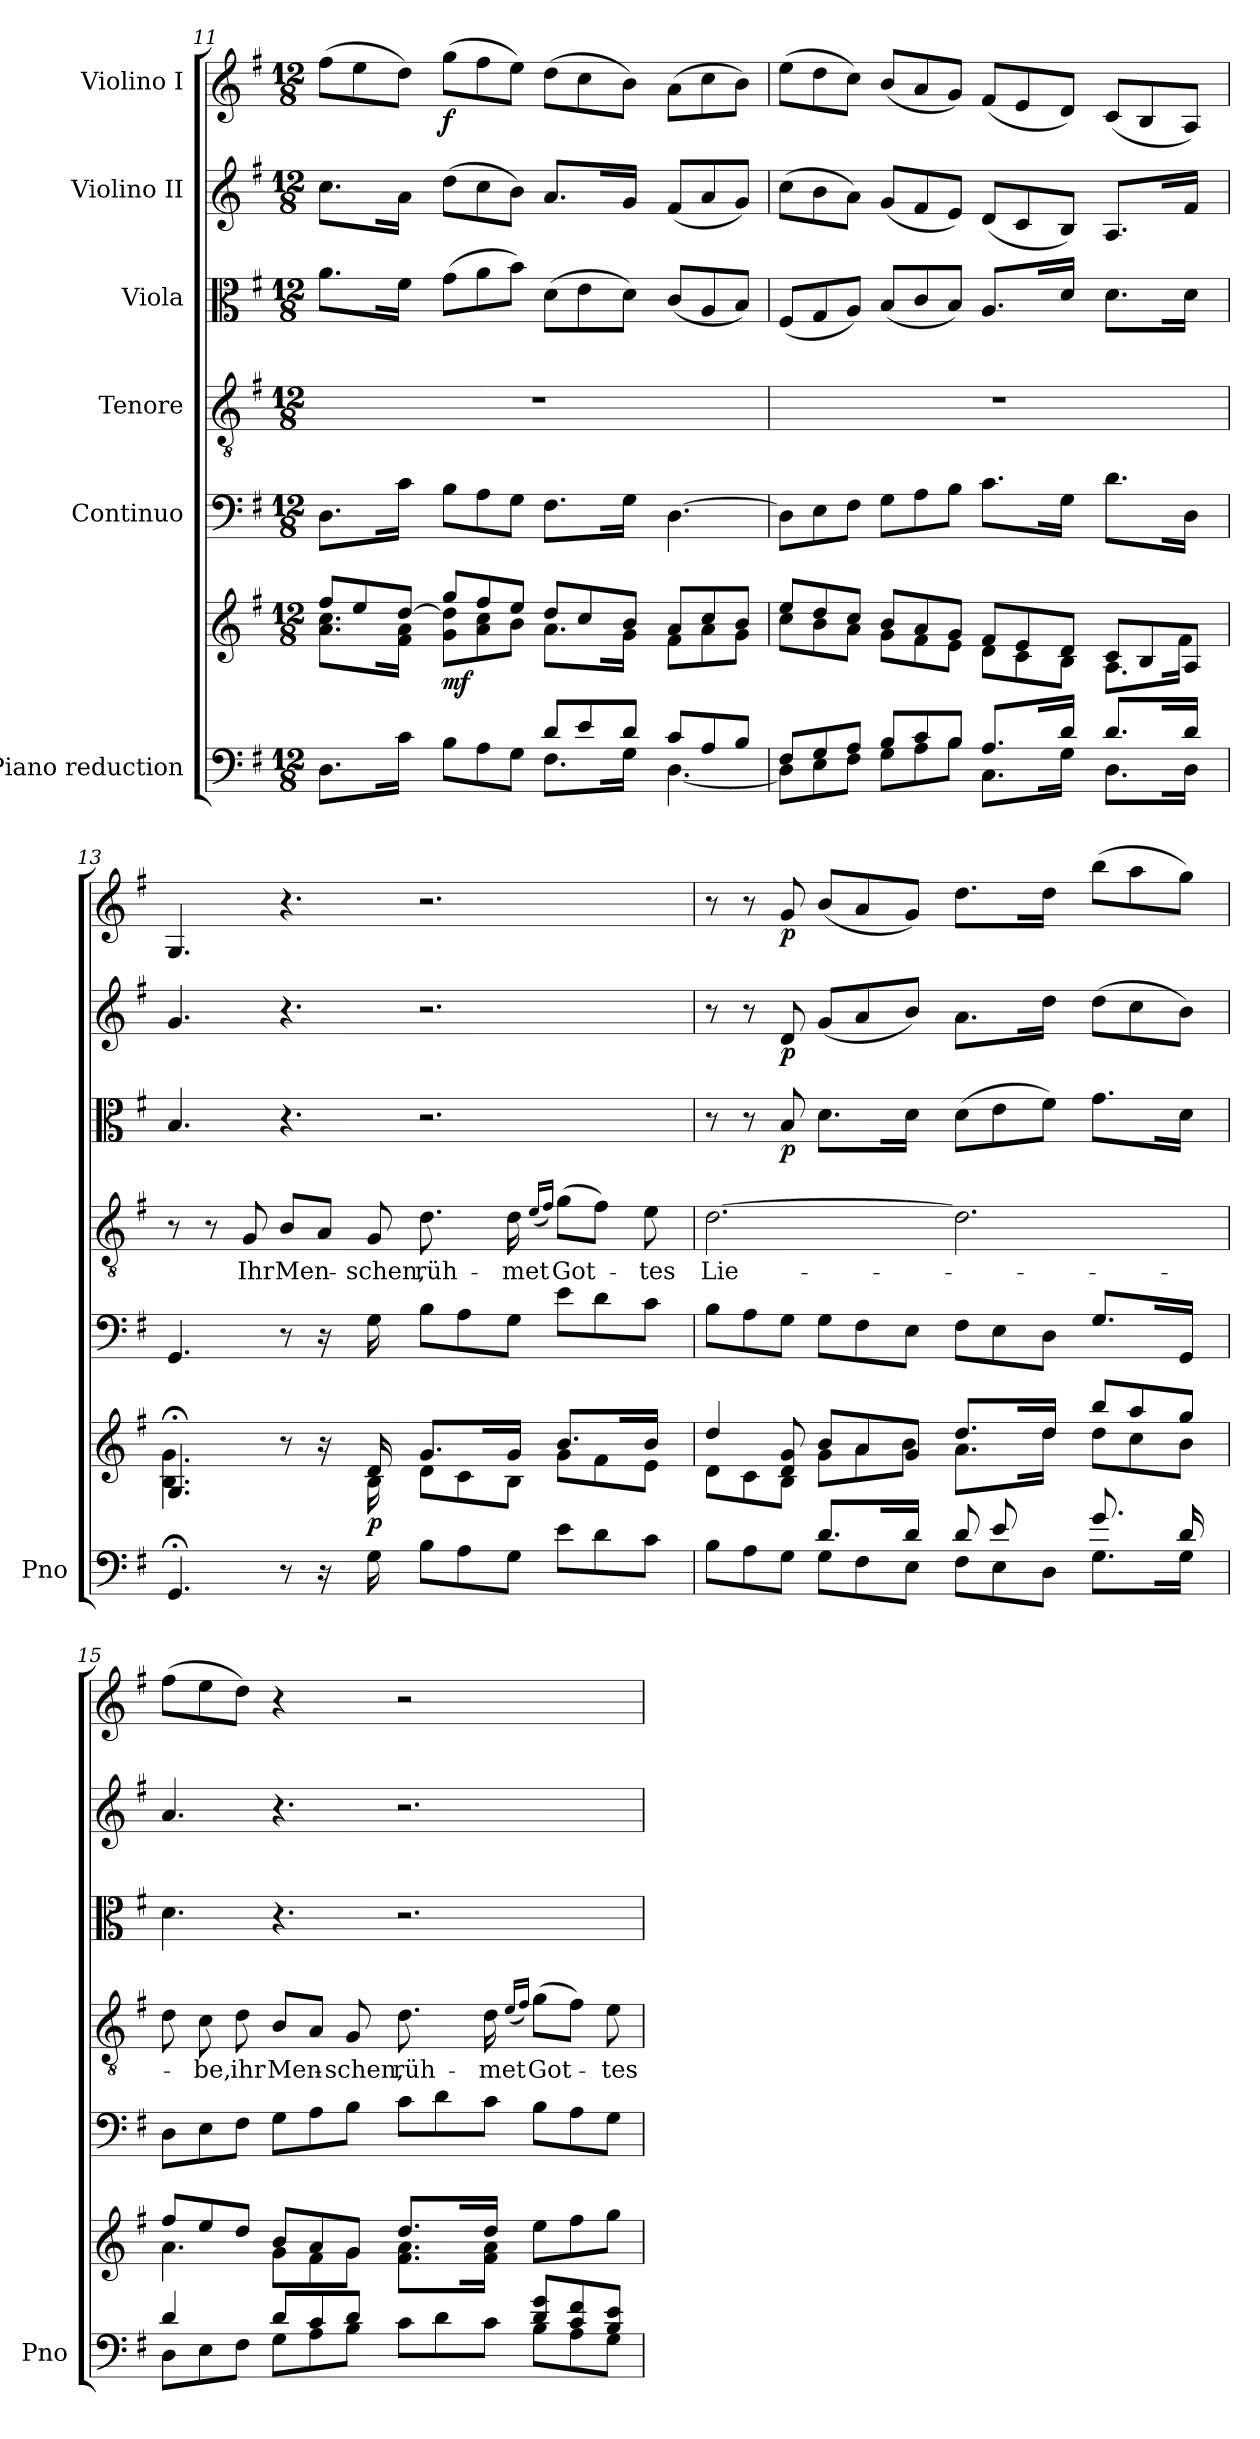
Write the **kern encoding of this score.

**kern	**kern	**dynam	**kern	**kern	**text	**kern	**dynam	**kern	**dynam	**kern	**dynam
*part6	*part6	*part6	*part5	*part4	*part4	*part3	*part3	*part2	*part2	*part1	*part1
*staff7	*staff6	*staff6/7	*staff5	*staff4	*staff4	*staff3	*staff3	*staff2	*staff2	*staff1	*staff1
*I"Piano reduction	*	*	*I"Continuo	*I"Tenore	*	*I"Viola	*	*I"Violino II	*	*I"Violino I	*
*I'Pno	*	*	*	*	*	*	*	*	*	*	*
*clefF4	*clefG2	*	*clefF4	*clefGv2	*	*clefC3	*	*clefG2	*	*clefG2	*
*k[f#]	*k[f#]	*	*k[f#]	*k[f#]	*	*k[f#]	*	*k[f#]	*	*k[f#]	*
*M12/8	*M12/8	*	*M12/8	*M12/8	*	*M12/8	*	*M12/8	*	*M12/8	*
=11	=11	=11	=11	=11	=11	=11	=11	=11	=11	=11	=11
*^	*^	*	*	*	*	*	*	*	*	*	*
2.ryy	8.D\L	8ff#/L	8.a\ 8.cc\L	.	8.D\L	1.r	.	8.a\L	.	8.cc\L	.	(>8ff#\L	.
.	.	8ee/	.	.	.	.	.	.	.	.	.	8ee\	.
.	16rddyy	.	16rcccyy	.	16rAyy	.	.	16rgyy	.	16ryy	.	.	.
.	16c\Jk	[8dd/J	16f#\ 16a\Jk	.	16c\Jk	.	.	16f#\Jk	.	16a\Jk	.	8dd\J)	.
.	16ryy	.	16ryy	.	16ryy	.	.	16ryy	.	16ryy	.	.	.
!	!	!	!	!LO:DY:b	!	!	!	!	!LO:DY:b	!	!	!	!
!	!	!	!	!	!	!	!	!	!LO:DY:n=1:b	!	!	!	!
!	!	!	!	!	!	!	!	!	!LO:DY:n=2:b	!	!LO:DY:b	!	!
!	!	!	!	!	!	!	!	!	!	!	!LO:DY:n=1:b	!	!
!	!	!	!	!	!	!	!	!	!	!	!LO:DY:n=2:b	!	!LO:DY:b
.	8B\L	8gg/L	8g\ 8dd\]L	mf	8B\L	.	.	(>8g\L	other-dynamics f other-dynamics	(>8dd\L	other-dynamics f other-dynamics	(>8gg\L	f
.	8A\	8ff#/	8a\ 8cc\	.	8A\	.	.	8a\	.	8cc\	.	8ff#\	.
.	8G\J	8ee/J	8b\J	.	8G\J	.	.	8b\J)	.	8b\J)	.	8ee\J)	.
8d/L	8.F#\L	8dd/L	8.a\L	.	8.F#\L	.	.	(>8d\L	.	8.a/L	.	(>8dd\L	.
8e/	.	8cc/	.	.	.	.	.	8e\	.	.	.	8cc\	.
.	16rbyy	.	16rcccyy	.	16rcyy	.	.	.	.	16ryy	.	.	.
8d/J	16G\Jk	8b/J	16g\Jk	.	16G\Jk	.	.	8d\J)	.	16g/Jk	.	8b\J)	.
.	16ryy	.	16ryy	.	16ryy	.	.	.	.	16ryy	.	.	.
8c/L	[4.D\	8a/L	8f#\L	.	[4.D\	.	.	(<8c/L	.	(<8f#/L	.	(>8a\L	.
8A/	.	8cc/	8a\	.	.	.	.	8A/	.	8a/	.	8cc\	.
8B/J	.	8b/J	8g\J	.	.	.	.	8B/J)	.	8g/J)	.	8b\J)	.
=12	=12	=12	=12	=12	=12	=12	=12	=12	=12	=12	=12	=12	=12
8F#/L	8D\L]	8ee/L	8cc\L	.	8D\L]	1.r	.	(<8F#/L	.	(>8cc\L	.	(>8ee\L	.
8G/	8E\	8dd/	8b\	.	8E\	.	.	8G/	.	8b\	.	8dd\	.
8A/J	8F#\J	8cc/J	8a\J	.	8F#\J	.	.	8A/J)	.	8a\J)	.	8cc\J)	.
8B/L	8G\L	8b/L	8g\L	.	8G\L	.	.	(<8B/L	.	(<8g/L	.	(<8b/L	.
8c/	8A\	8a/	8f#\	.	8A\	.	.	8c/	.	8f#/	.	8a/	.
8B/J	8B\J	8g/J	8e\J	.	8B\J	.	.	8B/J)	.	8e/J)	.	8g/J)	.
8.A/L	8.C\L	8f#/L	8d\L	.	8.c\L	.	.	8.A/L	.	(<8d/L	.	(<8f#/L	.
.	.	8e/	8c\	.	.	.	.	.	.	8c/	.	8e/	.
16rAyy	16reyy	.	.	.	16rcyy	.	.	16ryy	.	.	.	.	.
16d/Jk	16G\Jk	8d/J	8B\J	.	16G\Jk	.	.	16d/Jk	.	8B/J)	.	8d/J)	.
16ryy	16ryy	.	.	.	16ryy	.	.	16ryy	.	.	.	.	.
8.d/L	8.D\L	8c/L	8.A\L	.	8.d\L	.	.	8.d\L	.	8.A/L	.	(<8c/L	.
.	.	8B/	.	.	.	.	.	.	.	.	.	8B/	.
16ryy	16rcyy	.	16raayy	.	16rAyy	.	.	16reyy	.	16reyy	.	.	.
16d/Jk	16D\Jk	8A/J	16f#\Jk	.	16D\Jk	.	.	16d\Jk	.	16f#/Jk	.	8A/J)	.
16ryy	16ryy	.	16ryy	.	16ryy	.	.	16ryy	.	16ryy	.	.	.
*v	*v	*	*	*	*	*	*	*	*	*	*	*	*
!!LO:PB:g=z
=13	=13	=13	=13	=13	=13	=13	=13	=13	=13	=13	=13	=13
4.GG;/	4.G;</	4.B\ 4.g\	.	4.GG/	8r	.	4.B/	.	4.g/	.	4.G/	.
.	.	.	.	.	8r	.	.	.	.	.	.	.
!	!	!	!	!	!	!LO:LY:b	!	!	!	!	!	!
.	.	.	.	.	8G/	Ihr	.	.	.	.	.	.
!	!	!	!	!	!	!LO:LY:b	!	!	!	!	!	!
8r	8r	8ryy	.	8r	8B/L	Men-	4.r	.	4.r	.	4.r	.
16r	16r	16ryy	.	16r	8A/J	.	.	.	.	.	.	.
16ryy	16ryy	16ryy	.	16ryy	.	.	.	.	.	.	.	.
!	!	!	!LO:DY:b	!	!	!LO:LY:b	!	!	!	!	!	!
16G\	16d/	16B\	p	16G\	8G/	-schen,	.	.	.	.	.	.
16ryy	16ryy	16ryy	.	16ryy	.	.	.	.	.	.	.	.
!	!	!	!	!	!	!LO:LY:b	!	!	!	!	!	!
8B\L	8.g/L	8d\L	.	8B\L	8.d\	rüh-	2.r	.	2.r	.	2.r	.
8A\	.	8c\	.	8A\	.	.	.	.	.	.	.	.
.	16rFyy	.	.	.	16rayy	.	.	.	.	.	.	.
!	!	!	!	!	!	!LO:LY:b	!	!	!	!	!	!
8G\J	16g/Jk	8B\J	.	8G\J	16d\	-met	.	.	.	.	.	.
.	16ryy	.	.	.	16ryy	.	.	.	.	.	.	.
.	.	.	.	.	(<16qe/LL	.	.	.	.	.	.	.
.	.	.	.	.	16qf#/JJ)	.	.	.	.	.	.	.
!	!	!	!	!	!	!LO:LY:b	!	!	!	!	!	!
8e\L	8.b/L	8g\L	.	8e\L	(>8g\L	Got-	.	.	.	.	.	.
8d\	.	8f#\	.	8d\	8f#\J)	.	.	.	.	.	.	.
.	16rFyy	.	.	.	.	.	.	.	.	.	.	.
!	!	!	!	!	!	!LO:LY:b	!	!	!	!	!	!
8c\J	16b/Jk	8e\J	.	8c\J	8e\	-tes	.	.	.	.	.	.
.	16ryy	.	.	.	.	.	.	.	.	.	.	.
=14	=14	=14	=14	=14	=14	=14	=14	=14	=14	=14	=14	=14
*^	*	*^	*	*	*	*	*	*	*	*	*	*
!	!	!	!	!	!	!	!	!LO:LY:b	!	!	!	!	!	!
4.ryy	8B\L	4dd/	8d\L	1ryy	.	8B\L	[2.d\	Lie-	8r	.	8r	.	8r	.
.	8A\	.	8c\	.	.	8A\	.	.	8r	.	8r	.	8r	.
!	!	!	!	!	!	!	!	!	!	!LO:DY:b	!	!LO:DY:b	!	!LO:DY:b
.	8G\J	8d/ 8g/	8B\J	.	.	8G\J	.	.	8B/	p	8d/	p	8g/	p
8.d/L	8G\L	8b/L	8g\L	.	.	8G\L	.	.	8.d\L	.	(<8g/L	.	(<8b/L	.
.	8F#\	8a/	8a\	.	.	8F#\	.	.	.	.	8a/	.	8a/	.
16rGGyy	.	.	.	.	.	.	.	.	16rgyy	.	.	.	.	.
16d/Jk	8E\J	8g/J	8b\J	.	.	8E\J	.	.	16d\Jk	.	8b/J)	.	8g/J)	.
16ryy	.	.	.	.	.	.	.	.	16ryy	.	.	.	.	.
8d/L	8F#\L	8.dd/L	8.a\L	.	.	8F#\L	2.d\]	.	(>8d\L	.	8.a\L	.	8.dd\L	.
8e/	8E\	.	.	.	.	8E\	.	.	8e\	.	.	.	.	.
.	.	16rddyy	16rbbbyy	.	.	.	.	.	.	.	16rffyy	.	16raayy	.
8ryy	8D\J	16dd/Jk	16dd\Jk	8f#\J	.	8D\J	.	.	8f#\J)	.	16dd\Jk	.	16dd\Jk	.
.	.	16ryy	16ryy	.	.	.	.	.	.	.	16ryy	.	16ryy	.
8.g/L	8.G\L	8bb/L	8dd\L	4.ryy	.	8.G/L	.	.	8.g\L	.	(>8dd\L	.	(>8bb\L	.
.	.	8aa/	8cc\	.	.	.	.	.	.	.	8cc\	.	8aa\	.
16ryy	16rbyy	.	.	.	.	16ryy	.	.	16rgyy	.	.	.	.	.
16d/Jk	16G\Jk	8gg/J	8b\J	.	.	16GG/Jk	.	.	16d\Jk	.	8b\J)	.	8gg\J)	.
16ryy	16ryy	.	.	.	.	16ryy	.	.	16ryy	.	.	.	.	.
*	*	*	*v	*v	*	*	*	*	*	*	*	*	*	*
!!LO:LB:g=z
=15	=15	=15	=15	=15	=15	=15	=15	=15	=15	=15	=15	=15	=15
4d/	8D\L	8ff#/L	4.a\	.	8D\L	8d\	.	4.d\	.	4.a/	.	(>8ff#\L	.
!	!	!	!	!	!	!	!LO:LY:b	!	!	!	!	!	!
.	8E\	8ee/	.	.	8E\	8c\	-be,	.	.	.	.	8ee\	.
!	!	!	!	!	!	!	!LO:LY:b	!	!	!	!	!	!
8ryy	8F#\J	8dd/J	.	.	8F#\J	8d\	ihr	.	.	.	.	8dd\J)	.
!	!	!	!	!	!	!	!LO:LY:b	!	!	!	!	!	!
8d/L	8G\L	8b/L	8g\L	.	8G\L	8B/L	Men-	4.r	.	4.r	.	4r	.
8c/	8A\	8a/	8f#\	.	8A\	8A/J	.	.	.	.	.	.	.
!	!	!	!	!	!	!	!LO:LY:b	!	!	!	!	!	!
8d/J	8B\J	8g/J	8g\J	.	8B\J	8G/	-schen,	.	.	.	.	8ryy	.
!	!	!	!	!	!	!	!LO:LY:b	!	!	!	!	!	!
4.rGGyy	8c\L	8.dd/L	8.f#\ 8.a\L	.	8c\L	8.d\	rüh-	2.r	.	2.r	.	2r	.
.	8d\	.	.	.	8d\	.	.	.	.	.	.	.	.
.	.	16ryy	16rcccyy	.	.	16rayy	.	.	.	.	.	.	.
!	!	!	!	!	!	!	!LO:LY:b	!	!	!	!	!	!
.	8c\J	16dd/Jk	16f#\ 16a\Jk	.	8c\J	16d\	-met	.	.	.	.	.	.
.	.	16ryy	16ryy	.	.	16ryy	.	.	.	.	.	.	.
.	.	.	.	.	.	(<16qe/LL	.	.	.	.	.	.	.
.	.	.	.	.	.	16qf#/JJ)	.	.	.	.	.	.	.
!	!	!	!	!	!	!	!LO:LY:b	!	!	!	!	!	!
8d/ 8g/L	8B\L	8ee\L	4.ryy	.	8B\L	(>8g\L	Got-	.	.	.	.	.	.
8c/ 8f#/	8A\	8ff#\	.	.	8A\	8f#\J)	.	.	.	.	.	4ryy	.
!	!	!	!	!	!	!	!LO:LY:b	!	!	!	!	!	!
8B/ 8e/J	8G\J	8gg\J	.	.	8G\J	8e\	-tes	.	.	.	.	.	.
*v	*v	*	*	*	*	*	*	*	*	*	*	*	*
*	*v	*v	*	*	*	*	*	*	*	*	*	*
=	=	=	=	=	=	=	=	=	=	=	=
*-	*-	*-	*-	*-	*-	*-	*-	*-	*-	*-	*-
